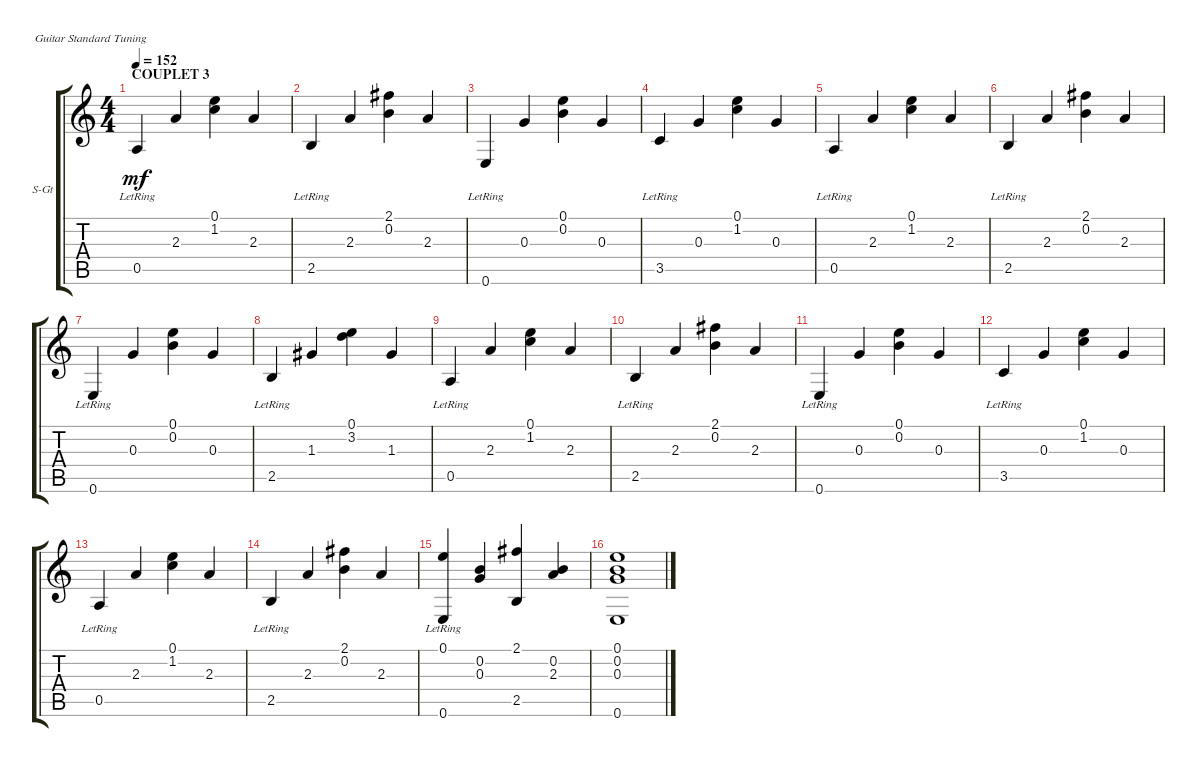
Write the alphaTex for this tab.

\defaultSystemsLayout 4
\bracketExtendMode groupsimilarinstruments
\firstSystemTrackNameOrientation horizontal
\otherSystemsTrackNameOrientation horizontal
\track ("Steel Guitar" "S-Gt") {instrument acousticguitarsteel}
\staff {score tabs}
\tuning (E4 B3 G3 D3 A2 E2)
\ts (4 4)
\section ("" "COUPLET 3")
\tempo 152
\clef g2
\ks c
0.5{lr}.4{dy mf} 2.3.4 (1.2 0.1).4 2.3.4 |
2.5{lr}.4 2.3.4 (0.2 2.1).4 2.3.4 |
0.6{lr}.4 0.3.4 (0.2 0.1).4 0.3.4 |
3.5{lr}.4 0.3.4 (1.2 0.1).4 0.3.4 |
0.5{lr}.4 2.3.4 (1.2 0.1).4 2.3.4 |
2.5{lr}.4 2.3.4 (0.2 2.1).4 2.3.4 |
0.6{lr}.4 0.3.4 (0.2 0.1).4 0.3.4 |
2.5{lr}.4 1.3.4 (3.2 0.1).4 1.3.4 |
0.5{lr}.4 2.3.4 (1.2 0.1).4 2.3.4 |
2.5{lr}.4 2.3.4 (0.2 2.1).4 2.3.4 |
0.6{lr}.4 0.3.4 (0.2 0.1).4 0.3.4 |
3.5{lr}.4 0.3.4 (1.2 0.1).4 0.3.4 |
0.5{lr}.4 2.3.4 (1.2 0.1).4 2.3.4 |
2.5{lr}.4 2.3.4 (0.2 2.1).4 2.3.4 |
(0.6{lr} 0.1).4 (0.3 0.2).4 (2.1 2.5).4 (2.3 0.2).4 |
(0.6 0.1 0.2 0.3).1
